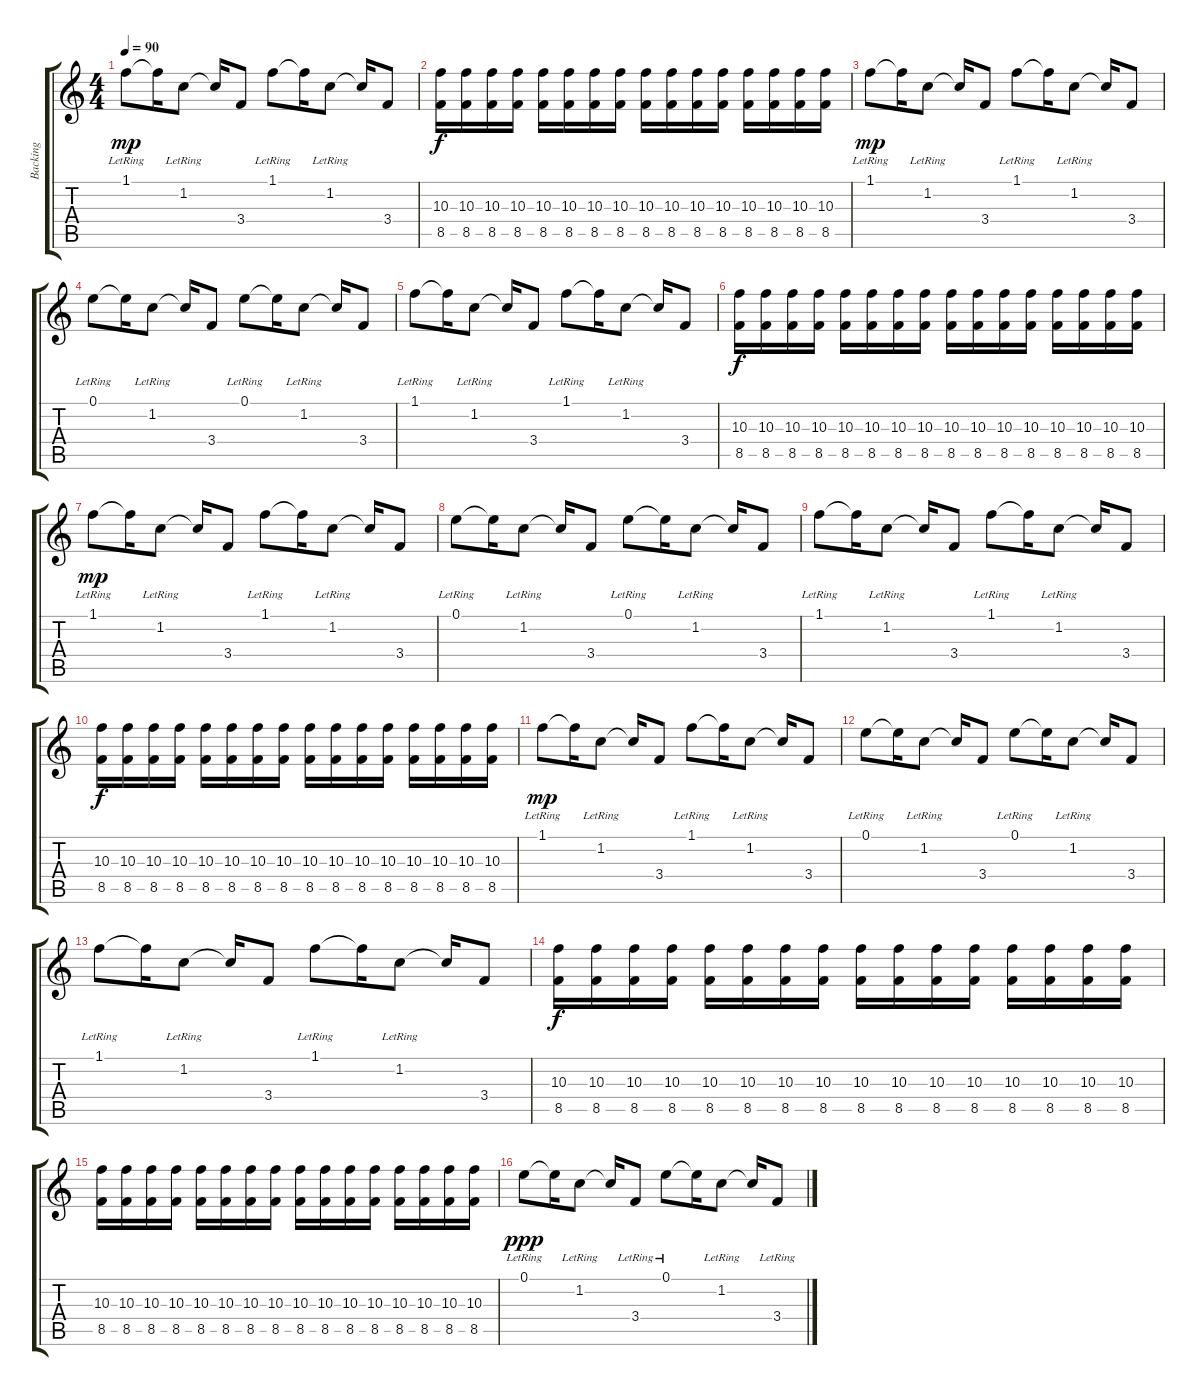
\track ("Backing" "Backing") {instrument overdrivenguitar}
\staff {score tabs}
\tuning (E4 B3 G3 D3 A2 D2) {hide}
\ts (4 4)
\tempo 90
\clef g2
\ks c
1.1{lr}.8{dy mp} 1.1{t}.16 1.2{lr}.8 1.2{t}.16 3.4.8 1.1{lr}.8 1.1{t}.16 1.2{lr}.8 1.2{t}.16 3.4.8 |
(10.3 8.5).16{dy f} (10.3 8.5).16 (10.3 8.5).16 (10.3 8.5).16 (10.3 8.5).16 (10.3 8.5).16 (10.3 8.5).16 (10.3 8.5).16 (10.3 8.5).16 (10.3 8.5).16 (10.3 8.5).16 (10.3 8.5).16 (10.3 8.5).16 (10.3 8.5).16 (10.3 8.5).16 (10.3 8.5).16 |
1.1{lr}.8{dy mp} 1.1{t}.16 1.2{lr}.8 1.2{t}.16 3.4.8 1.1{lr}.8 1.1{t}.16 1.2{lr}.8 1.2{t}.16 3.4.8 |
0.1{lr}.8 0.1{t}.16 1.2{lr}.8 1.2{t}.16 3.4.8 0.1{lr}.8 0.1{t}.16 1.2{lr}.8 1.2{t}.16 3.4.8 |
1.1{lr}.8 1.1{t}.16 1.2{lr}.8 1.2{t}.16 3.4.8 1.1{lr}.8 1.1{t}.16 1.2{lr}.8 1.2{t}.16 3.4.8 |
(10.3 8.5).16{dy f} (10.3 8.5).16 (10.3 8.5).16 (10.3 8.5).16 (10.3 8.5).16 (10.3 8.5).16 (10.3 8.5).16 (10.3 8.5).16 (10.3 8.5).16 (10.3 8.5).16 (10.3 8.5).16 (10.3 8.5).16 (10.3 8.5).16 (10.3 8.5).16 (10.3 8.5).16 (10.3 8.5).16 |
1.1{lr}.8{dy mp} 1.1{t}.16 1.2{lr}.8 1.2{t}.16 3.4.8 1.1{lr}.8 1.1{t}.16 1.2{lr}.8 1.2{t}.16 3.4.8 |
0.1{lr}.8 0.1{t}.16 1.2{lr}.8 1.2{t}.16 3.4.8 0.1{lr}.8 0.1{t}.16 1.2{lr}.8 1.2{t}.16 3.4.8 |
1.1{lr}.8 1.1{t}.16 1.2{lr}.8 1.2{t}.16 3.4.8 1.1{lr}.8 1.1{t}.16 1.2{lr}.8 1.2{t}.16 3.4.8 |
(10.3 8.5).16{dy f} (10.3 8.5).16 (10.3 8.5).16 (10.3 8.5).16 (10.3 8.5).16 (10.3 8.5).16 (10.3 8.5).16 (10.3 8.5).16 (10.3 8.5).16 (10.3 8.5).16 (10.3 8.5).16 (10.3 8.5).16 (10.3 8.5).16 (10.3 8.5).16 (10.3 8.5).16 (10.3 8.5).16 |
1.1{lr}.8{dy mp} 1.1{t}.16 1.2{lr}.8 1.2{t}.16 3.4.8 1.1{lr}.8 1.1{t}.16 1.2{lr}.8 1.2{t}.16 3.4.8 |
0.1{lr}.8 0.1{t}.16 1.2{lr}.8 1.2{t}.16 3.4.8 0.1{lr}.8 0.1{t}.16 1.2{lr}.8 1.2{t}.16 3.4.8 |
1.1{lr}.8 1.1{t}.16 1.2{lr}.8 1.2{t}.16 3.4.8 1.1{lr}.8 1.1{t}.16 1.2{lr}.8 1.2{t}.16 3.4.8 |
(10.3 8.5).16{dy f} (10.3 8.5).16 (10.3 8.5).16 (10.3 8.5).16 (10.3 8.5).16 (10.3 8.5).16 (10.3 8.5).16 (10.3 8.5).16 (10.3 8.5).16 (10.3 8.5).16 (10.3 8.5).16 (10.3 8.5).16 (10.3 8.5).16 (10.3 8.5).16 (10.3 8.5).16 (10.3 8.5).16 |
(10.3 8.5).16 (10.3 8.5).16 (10.3 8.5).16 (10.3 8.5).16 (10.3 8.5).16 (10.3 8.5).16 (10.3 8.5).16 (10.3 8.5).16 (10.3 8.5).16 (10.3 8.5).16 (10.3 8.5).16 (10.3 8.5).16 (10.3 8.5).16 (10.3 8.5).16 (10.3 8.5).16 (10.3 8.5).16 |
0.1{lr}.8{dy ppp} 0.1{t}.16 1.2{lr}.8 1.2{t}.16 3.4{lr}.8 0.1{lr}.8 0.1{t}.16 1.2{lr}.8 1.2{t}.16 3.4{lr}.8
